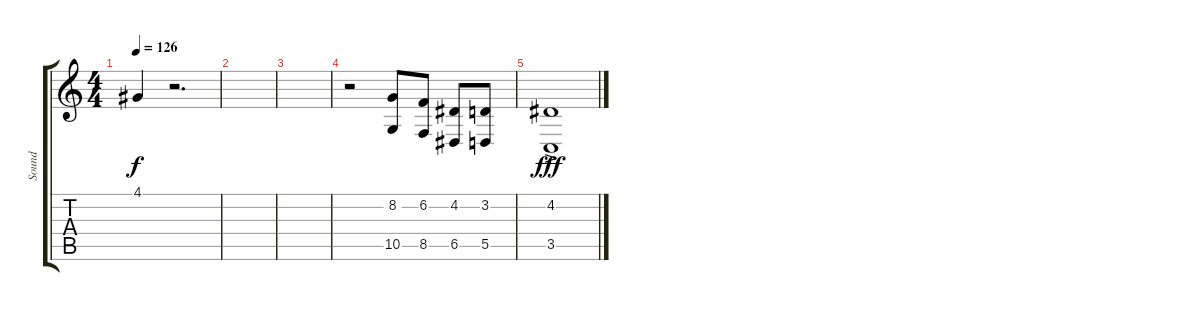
\track ("Sound" "Sound") {instrument orchestrahit}
\staff {score tabs}
\tuning (E4 B3 G3 D3 A2 E2) {hide}
\ts (4 4)
\tempo 126
\clef g2
\ks c
4.1.4{dy f} r.2{d} |
|
|
r.2 (8.2 10.5).8 (6.2 8.5).8 (4.2 6.5).8 (3.2 5.5).8 |
(4.2 3.5{ac}).1{dy fff}
